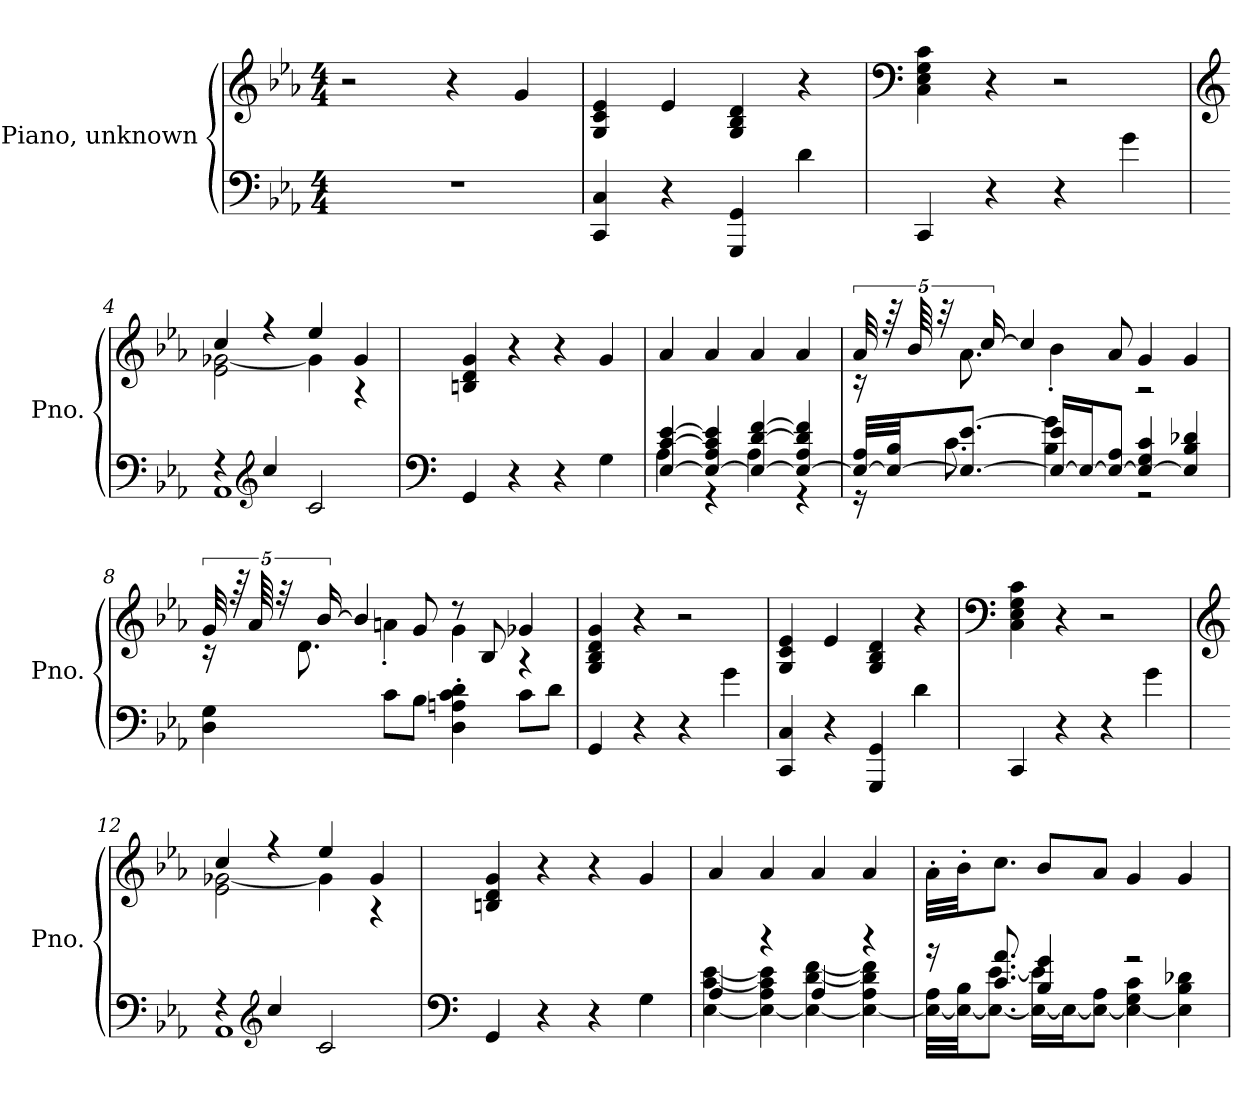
**kern	**kern
*part1	*part1
*staff2	*staff1
*I"Piano, unknown	*
*I'Pno.	*
*clefF4	*clefG2
*k[b-e-a-]	*k[b-e-a-]
*M4/4	*M4/4
*MM120	*MM120
=1	=1
1r	2r
.	4r
.	4g/
=2	=2
4CC/ 4C/	4G/ 4c/ 4e-/
4r	4e-/
4GGG/ 4GG/	4G/ 4B-/ 4d/
4d\	4r
=3	=3
*	*clefF4
4CC/	4C\ 4E-\ 4G\ 4c\
4r	4r
4r	2r
4g\	.
=4	=4
*	*clefG2
*^	*^
4r	1AA-	4cc/	2e-\ [2g-X\
*clefG2	*	*	*
4cc/	.	4r	.
2c/	.	4ee-/	4g-\]
.	.	4g-/	4r
*v	*v	*	*
*	*v	*v
=5	=5
*clefF4	*
4GG/	4Bn/ 4d/ 4g/
4r	4r
4r	4r
4G\	4g/
=6	=6
*^	*
[4E-/ [4c/ [4e-/	4A-\	4a-/
4E-/_ 4A-/ 4c/] 4e-/]	4r	4a-/
4E-/_ [4d/ [4f/	4A-\	4a-/
4E-/_ 4A-/ 4d/] 4f/]	4r	4a-/
!!LO:LB:g=z
=7	=7	=7
*	*	*^
32E-/_ 32A-/LLL	16r	40a-/	16r
.	.	80r	.
32E-/_ 32B-/JJ	.	.	.
.	.	80b-/	.
.	.	40r	.
8.E-/_ [8.e-/J	8.c\	.	8.a-\
.	.	[20cc/	.
.	.	4cc/]	.
16E-/_ 16e-/]LL	4B-\ 4g\	.	4b-'\
16E-/J_	.	.	.
8E-/_ 8A-/J	.	8a-/	.
4E-/_ 4G/ 4c/	2r	4g/	2r
4E-/] 4B-/ 4d-X/	.	4g/	.
*v	*v	*	*
=8	=8	=8
4D\ 4G\	40g/	16r
.	80r	.
.	80a-/	.
.	40r	.
.	.	8.d\
.	[20b-/	.
.	4b-/]	.
8c\L	.	4an'\
8B-\J	8g/	.
4D\' 4An\' 4c\' 4d\'	8r	4g\
.	8B-/	.
8c\L	4g-X/	4r
8d\J	.	.
*	*v	*v
=9	=9
4GG/	4G/ 4B-/ 4d/ 4g/
4r	4r
4r	2r
4g\	.
!!LO:LB:g=z
=10	=10
4CC/ 4C/	4G/ 4c/ 4e-/
4r	4e-/
4GGG/ 4GG/	4G/ 4B-/ 4d/
4d\	4r
=11	=11
*	*clefF4
4CC/	4C\ 4E-\ 4G\ 4c\
4r	4r
4r	2r
4g\	.
=12	=12
*	*clefG2
*^	*^
4r	1AA-	4cc/	2e-\ [2g-X\
*clefG2	*	*	*
4cc/	.	4r	.
2c/	.	4ee-/	4g-\]
.	.	4g-/	4r
*v	*v	*	*
*	*v	*v
=13	=13
*clefF4	*
4GG/	4Bn/ 4d/ 4g/
4r	4r
4r	4r
4G\	4g/
=14	=14
*^	*
4A-/	[4E-\ [4c\ [4e-\	4a-/
4r	4E-\_ 4A-\ 4c\] 4e-\]	4a-/
4A-/	4E-\_ [4d\ [4f\	4a-/
4r	4E-\_ 4A-\ 4d\] 4f\]	4a-/
!!LO:LB:g=z
=15	=15	=15
16r	32E-\_ 32A-\LLL	32a-'\LLL
.	32E-\_ 32B-\JJ	32b-'\JJ
8.c/ 8.a-/	8.E-\_ [8.e-\J	8.cc\J
4B-/ 4g/	16E-\_ 16e-\]LL	8b-/L
.	16E-\J_	.
.	8E-\_ 8A-\J	8a-/J
2r	4E-\_ 4G\ 4c\	4g/
.	4E-\] 4B-\ 4d-X\	4g/
*v	*v	*
=	=
*-	*-
